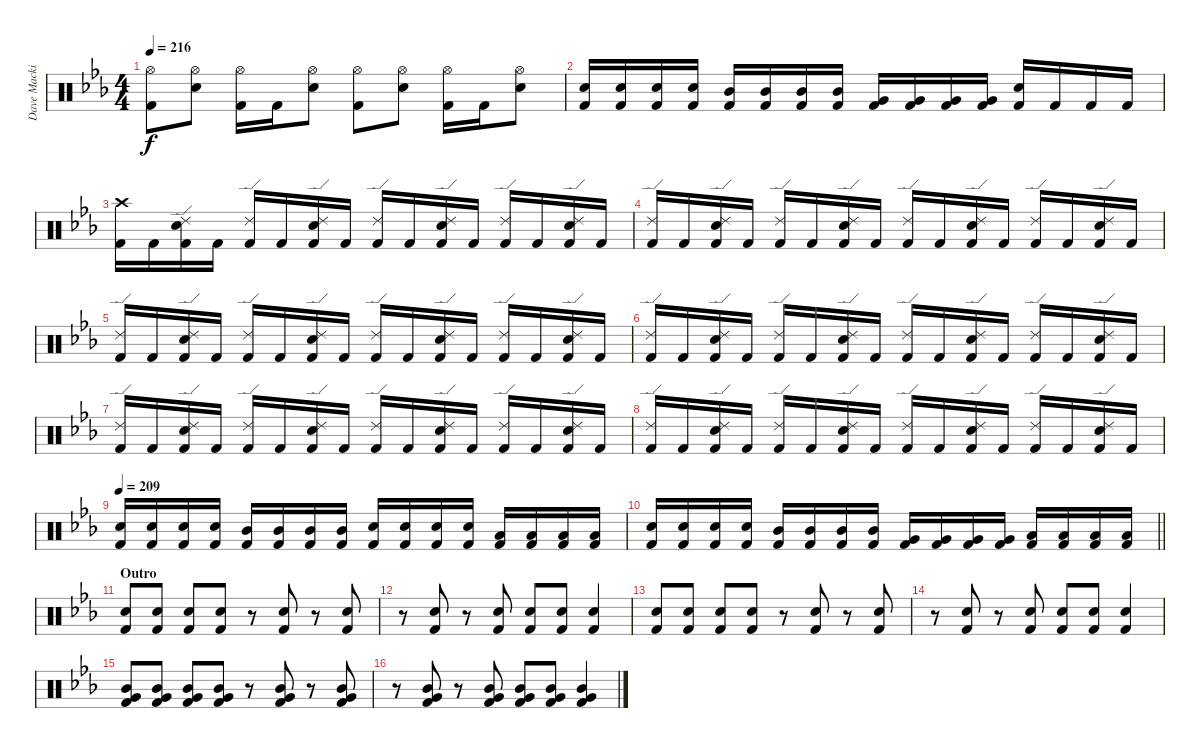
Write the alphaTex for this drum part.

\track ("Dave Mackintosh (Drums)" "Dave Macki") {instrument percussion}
\staff {score}
\articulation defaults
\ts (4 4)
\tempo 216
\clef neutral
\ks eb
("Kick (hit) 2" "Hi-Hat (open)").8{dy f} ("Snare (hit) 2" "Hi-Hat (open)").8 ("Kick (hit) 2" "Hi-Hat (open)").16 "Kick (hit) 2".16 ("Snare (hit) 2" "Hi-Hat (open)").8 ("Kick (hit) 2" "Hi-Hat (open)").8 ("Snare (hit) 2" "Hi-Hat (open)").8 ("Kick (hit) 2" "Hi-Hat (open)").16 "Kick (hit) 2".16 ("Snare (hit) 2" "Hi-Hat (open)").8 |
("Kick (hit) 2" "Snare (hit) 2").16 ("Kick (hit) 2" "Snare (hit) 2").16 ("Kick (hit) 2" "Snare (hit) 2").16 ("Kick (hit) 2" "Snare (hit) 2").16 ("Kick (hit) 2" "Mid Tom (hit)").16 ("Kick (hit) 2" "Mid Tom (hit)").16 ("Kick (hit) 2" "Mid Tom (hit)").16 ("Kick (hit) 2" "Mid Tom (hit)").16 ("Kick (hit) 2" "Very Low Tom (hit)").16 ("Kick (hit) 2" "Very Low Tom (hit)").16 ("Kick (hit) 2" "Very Low Tom (hit)").16 ("Kick (hit) 2" "Very Low Tom (hit)").16 ("Kick (hit) 2" "Snare (hit) 2").16 "Kick (hit) 2".16 "Kick (hit) 2".16 "Kick (hit) 2".16 |
("Kick (hit) 2" "Crash high (hit)").16 "Kick (hit) 2".16 ("Kick (hit) 2" "Snare (hit) 2" "Ride (edge) 2").16 "Kick (hit) 2".16 ("Kick (hit) 2" "Ride (edge) 2").16 "Kick (hit) 2".16 ("Kick (hit) 2" "Snare (hit) 2" "Ride (edge) 2").16 "Kick (hit) 2".16 ("Kick (hit) 2" "Ride (edge) 2").16 "Kick (hit) 2".16 ("Kick (hit) 2" "Snare (hit) 2" "Ride (edge) 2").16 "Kick (hit) 2".16 ("Kick (hit) 2" "Ride (edge) 2").16 "Kick (hit) 2".16 ("Kick (hit) 2" "Snare (hit) 2" "Ride (edge) 2").16 "Kick (hit) 2".16 |
("Kick (hit) 2" "Ride (edge) 2").16 "Kick (hit) 2".16 ("Kick (hit) 2" "Snare (hit) 2" "Ride (edge) 2").16 "Kick (hit) 2".16 ("Kick (hit) 2" "Ride (edge) 2").16 "Kick (hit) 2".16 ("Kick (hit) 2" "Snare (hit) 2" "Ride (edge) 2").16 "Kick (hit) 2".16 ("Kick (hit) 2" "Ride (edge) 2").16 "Kick (hit) 2".16 ("Kick (hit) 2" "Snare (hit) 2" "Ride (edge) 2").16 "Kick (hit) 2".16 ("Kick (hit) 2" "Ride (edge) 2").16 "Kick (hit) 2".16 ("Kick (hit) 2" "Snare (hit) 2" "Ride (edge) 2").16 "Kick (hit) 2".16 |
("Kick (hit) 2" "Ride (edge) 2").16 "Kick (hit) 2".16 ("Kick (hit) 2" "Snare (hit) 2" "Ride (edge) 2").16 "Kick (hit) 2".16 ("Kick (hit) 2" "Ride (edge) 2").16 "Kick (hit) 2".16 ("Kick (hit) 2" "Snare (hit) 2" "Ride (edge) 2").16 "Kick (hit) 2".16 ("Kick (hit) 2" "Ride (edge) 2").16 "Kick (hit) 2".16 ("Kick (hit) 2" "Snare (hit) 2" "Ride (edge) 2").16 "Kick (hit) 2".16 ("Kick (hit) 2" "Ride (edge) 2").16 "Kick (hit) 2".16 ("Kick (hit) 2" "Snare (hit) 2" "Ride (edge) 2").16 "Kick (hit) 2".16 |
("Kick (hit) 2" "Ride (edge) 2").16 "Kick (hit) 2".16 ("Kick (hit) 2" "Snare (hit) 2" "Ride (edge) 2").16 "Kick (hit) 2".16 ("Kick (hit) 2" "Ride (edge) 2").16 "Kick (hit) 2".16 ("Kick (hit) 2" "Snare (hit) 2" "Ride (edge) 2").16 "Kick (hit) 2".16 ("Kick (hit) 2" "Ride (edge) 2").16 "Kick (hit) 2".16 ("Kick (hit) 2" "Snare (hit) 2" "Ride (edge) 2").16 "Kick (hit) 2".16 ("Kick (hit) 2" "Ride (edge) 2").16 "Kick (hit) 2".16 ("Kick (hit) 2" "Snare (hit) 2" "Ride (edge) 2").16 "Kick (hit) 2".16 |
("Kick (hit) 2" "Ride (edge) 2").16 "Kick (hit) 2".16 ("Kick (hit) 2" "Snare (hit) 2" "Ride (edge) 2").16 "Kick (hit) 2".16 ("Kick (hit) 2" "Ride (edge) 2").16 "Kick (hit) 2".16 ("Kick (hit) 2" "Snare (hit) 2" "Ride (edge) 2").16 "Kick (hit) 2".16 ("Kick (hit) 2" "Ride (edge) 2").16 "Kick (hit) 2".16 ("Kick (hit) 2" "Snare (hit) 2" "Ride (edge) 2").16 "Kick (hit) 2".16 ("Kick (hit) 2" "Ride (edge) 2").16 "Kick (hit) 2".16 ("Kick (hit) 2" "Snare (hit) 2" "Ride (edge) 2").16 "Kick (hit) 2".16 |
("Kick (hit) 2" "Ride (edge) 2").16 "Kick (hit) 2".16 ("Kick (hit) 2" "Snare (hit) 2" "Ride (edge) 2").16 "Kick (hit) 2".16 ("Kick (hit) 2" "Ride (edge) 2").16 "Kick (hit) 2".16 ("Kick (hit) 2" "Snare (hit) 2" "Ride (edge) 2").16 "Kick (hit) 2".16 ("Kick (hit) 2" "Ride (edge) 2").16 "Kick (hit) 2".16 ("Kick (hit) 2" "Snare (hit) 2" "Ride (edge) 2").16 "Kick (hit) 2".16 ("Kick (hit) 2" "Ride (edge) 2").16 "Kick (hit) 2".16 ("Kick (hit) 2" "Snare (hit) 2" "Ride (edge) 2").16 "Kick (hit) 2".16 |
\tempo 209
("Kick (hit) 2" "Snare (hit) 2").16 ("Kick (hit) 2" "Snare (hit) 2").16 ("Kick (hit) 2" "Snare (hit) 2").16 ("Kick (hit) 2" "Snare (hit) 2").16 ("Kick (hit) 2" "Mid Tom (hit)").16 ("Kick (hit) 2" "Mid Tom (hit)").16 ("Kick (hit) 2" "Mid Tom (hit)").16 ("Kick (hit) 2" "Mid Tom (hit)").16 ("Kick (hit) 2" "Snare (hit) 2").16 ("Kick (hit) 2" "Snare (hit) 2").16 ("Kick (hit) 2" "Snare (hit) 2").16 ("Kick (hit) 2" "Snare (hit) 2").16 ("Kick (hit) 2" "Low Tom (hit)").16 ("Kick (hit) 2" "Low Tom (hit)").16 ("Kick (hit) 2" "Low Tom (hit)").16 ("Kick (hit) 2" "Low Tom (hit)").16 |
\barLineRight lightlight
("Kick (hit) 2" "Snare (hit) 2").16 ("Kick (hit) 2" "Snare (hit) 2").16 ("Kick (hit) 2" "Snare (hit) 2").16 ("Kick (hit) 2" "Snare (hit) 2").16 ("Kick (hit) 2" "Mid Tom (hit)").16 ("Kick (hit) 2" "Mid Tom (hit)").16 ("Kick (hit) 2" "Mid Tom (hit)").16 ("Kick (hit) 2" "Mid Tom (hit)").16 ("Kick (hit) 2" "Very Low Tom (hit)").16 ("Kick (hit) 2" "Very Low Tom (hit)").16 ("Kick (hit) 2" "Very Low Tom (hit)").16 ("Kick (hit) 2" "Very Low Tom (hit)").16 ("Kick (hit) 2" "Low Floor Tom (hit)").16 ("Kick (hit) 2" "Low Floor Tom (hit)").16 ("Kick (hit) 2" "Low Floor Tom (hit)").16 ("Kick (hit) 2" "Low Floor Tom (hit)").16 |
\section ("" "Outro")
("Kick (hit) 2" "Snare (hit) 2").8 ("Kick (hit) 2" "Snare (hit) 2").8 ("Kick (hit) 2" "Snare (hit) 2").8 ("Kick (hit) 2" "Snare (hit) 2").8 r.8 ("Kick (hit) 2" "Snare (hit) 2").8 r.8 ("Kick (hit) 2" "Snare (hit) 2").8 |
r.8 ("Kick (hit) 2" "Snare (hit) 2").8 r.8 ("Kick (hit) 2" "Snare (hit) 2").8 ("Kick (hit) 2" "Snare (hit) 2").8 ("Kick (hit) 2" "Snare (hit) 2").8 ("Kick (hit) 2" "Snare (hit) 2").4 |
("Kick (hit) 2" "Snare (hit) 2").8 ("Kick (hit) 2" "Snare (hit) 2").8 ("Kick (hit) 2" "Snare (hit) 2").8 ("Kick (hit) 2" "Snare (hit) 2").8 r.8 ("Kick (hit) 2" "Snare (hit) 2").8 r.8 ("Kick (hit) 2" "Snare (hit) 2").8 |
r.8 ("Kick (hit) 2" "Snare (hit) 2").8 r.8 ("Kick (hit) 2" "Snare (hit) 2").8 ("Kick (hit) 2" "Snare (hit) 2").8 ("Kick (hit) 2" "Snare (hit) 2").8 ("Kick (hit) 2" "Snare (hit) 2").4 |
("Kick (hit) 2" "Very Low Tom (hit)" "Mid Tom (hit)").8 ("Kick (hit) 2" "Very Low Tom (hit)" "Mid Tom (hit)").8 ("Kick (hit) 2" "Very Low Tom (hit)" "Mid Tom (hit)").8 ("Kick (hit) 2" "Very Low Tom (hit)" "Mid Tom (hit)").8 r.8 ("Kick (hit) 2" "Very Low Tom (hit)" "Mid Tom (hit)").8 r.8 ("Kick (hit) 2" "Very Low Tom (hit)" "Mid Tom (hit)").8 |
r.8 ("Kick (hit) 2" "Very Low Tom (hit)" "Mid Tom (hit)").8 r.8 ("Kick (hit) 2" "Very Low Tom (hit)" "Mid Tom (hit)").8 ("Kick (hit) 2" "Very Low Tom (hit)" "Mid Tom (hit)").8 ("Kick (hit) 2" "Very Low Tom (hit)" "Mid Tom (hit)").8 ("Kick (hit) 2" "Very Low Tom (hit)" "Mid Tom (hit)").4
